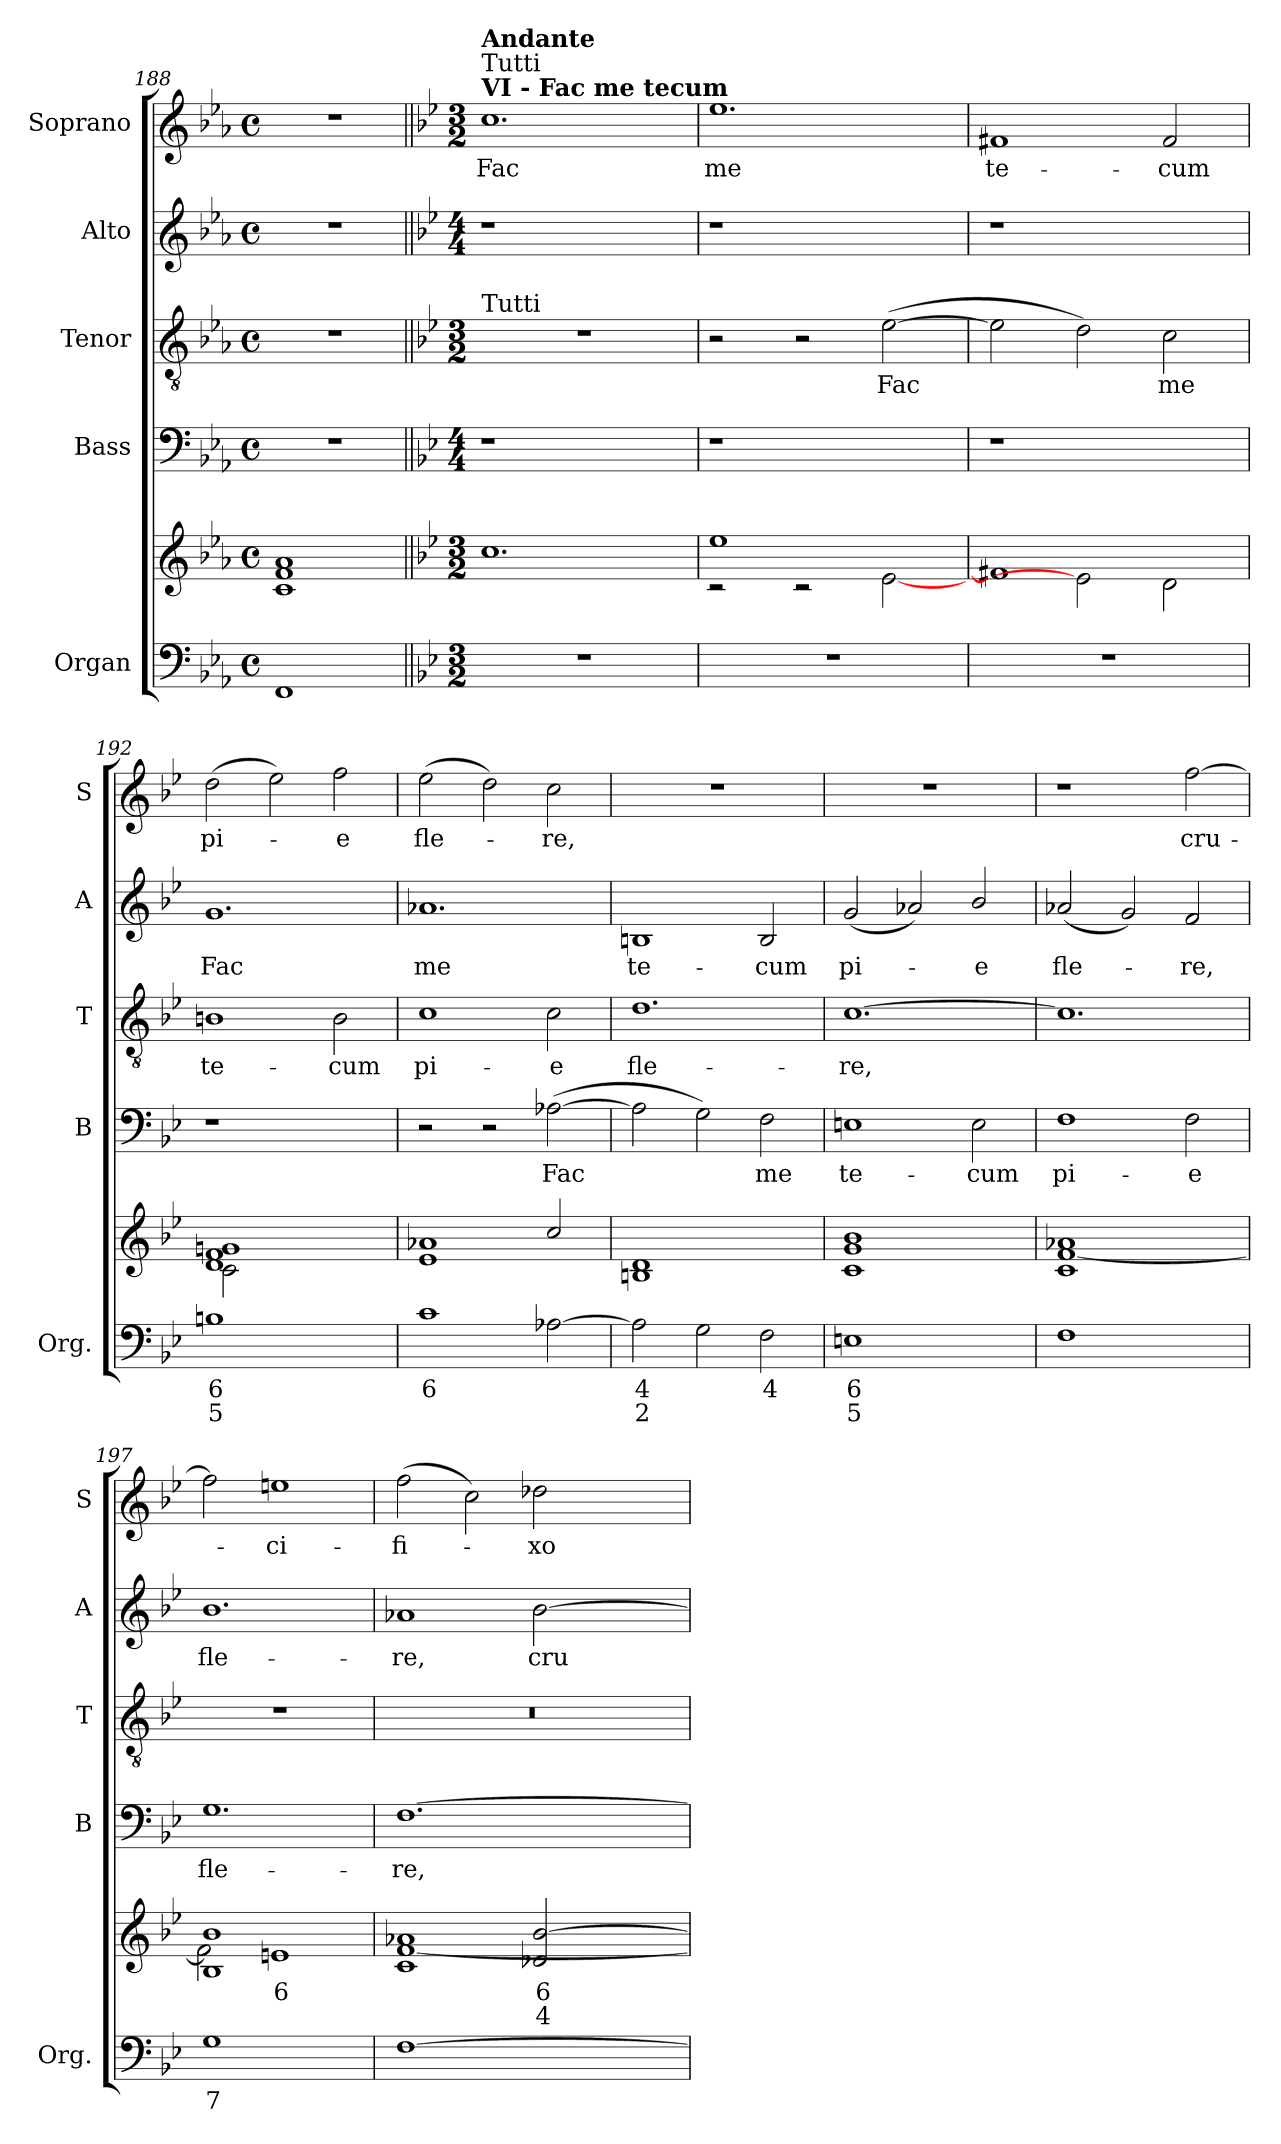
**kern	**text	**text	**kern	**text	**text	**kern	**text	**kern	**text	**kern	**text	**kern	**text
*part5	*part5	*part5	*part5	*part5	*part5	*part4	*part4	*part3	*part3	*part2	*part2	*part1	*part1
*staff6	*staff6	*staff6	*staff5	*staff5	*staff5	*staff4	*staff4	*staff3	*staff3	*staff2	*staff2	*staff1	*staff1
*I"Organ	*	*	*	*	*	*I"Bass	*	*I"Tenor	*	*I"Alto	*	*I"Soprano	*
*I'Org.	*	*	*	*	*	*I'B	*	*I'T	*	*I'A	*	*I'S	*
*clefF4	*	*	*clefG2	*	*	*clefF4	*	*clefGv2	*	*clefG2	*	*clefG2	*
*k[b-e-a-]	*	*	*k[b-e-a-]	*	*	*k[b-e-a-]	*	*k[b-e-a-]	*	*k[b-e-a-]	*	*k[b-e-a-]	*
*M4/4	*	*	*M4/4	*	*	*M4/4	*	*M4/4	*	*M4/4	*	*M4/4	*
*met(c)	*	*	*met(c)	*	*	*met(c)	*	*met(c)	*	*met(c)	*	*met(c)	*
=188	=188	=188	=188	=188	=188	=188	=188	=188	=188	=188	=188	=188	=188
1FF	.	.	1c 1f 1a-	.	.	1r	.	1r	.	1r	.	1r	.
!!LO:PB:g=z
=189||	=189||	=189||	=189||	=189||	=189||	=189||	=189||	=189||	=189||	=189||	=189||	=189||	=189||
*k[b-e-]	*	*	*k[b-e-]	*	*	*k[b-e-]	*	*k[b-e-]	*	*k[b-e-]	*	*k[b-e-]	*
*M3/2	*	*	*M3/2	*	*	*M4/4	*	*M3/2	*	*M4/4	*	*M3/2	*
!	!	!	!	!	!	!	!	!	!	!	!	!LO:TX:a:B:t=VI - Fac me tecum	!
!	!	!	!	!	!	!	!	!	!	!	!	!LO:TX:a:t=Tutti	!
!	!	!	!	!	!	!	!	!	!	!	!	!LO:TX:a:B:t=Andante	!
!	!	!	!	!	!	!	!	!LO:TX:a:t=Tutti	!	!	!	!	!
!	!	!	!LO:N:vis=1	!	!	!	!	!	!	!	!	!	!LO:LY:b
*	*	*	*^	*	*	*	*	*	*	*	*	*	*
1.r	.	.	1.cc	1.ryy	.	.	1r	.	1.r	.	1r	.	1.cc	Fac
.	.	.	.	.	.	.	2ryy	.	.	.	2ryy	.	.	.
=190	=190	=190	=190	=190	=190	=190	=190	=190	=190	=190	=190	=190	=190	=190
!	!	!	!LO:N:vis=1	!	!	!	!	!	!	!	!	!	!	!LO:LY:b
1.r	.	.	1.ee-	2r	.	.	1r	.	2r	.	1r	.	1.ee-	me
.	.	.	.	2r	.	.	.	.	2r	.	.	.	.	.
!	!	!	!	!	!	!	!	!	!	!LO:LY:b	!	!	!	!
.	.	.	.	[2e-	.	.	2ryy	.	([2e-\	Fac	2ryy	.	.	.
=191	=191	=191	=191	=191	=191	=191	=191	=191	=191	=191	=191	=191	=191	=191
!	!	!	!LO:N:vis=1	!	!	!	!	!	!	!	!	!	!	!LO:LY:b
1.r	.	.	1.f#X]	2ryy	.	.	1r	.	2e-\]	.	1r	.	1f#X	te-
.	.	.	.	2e-]	.	.	.	.	2d\)	.	.	.	.	.
!	!	!	!	!	!	!	!	!	!	!LO:LY:b	!	!	!	!LO:LY:b
.	.	.	.	2d	.	.	2ryy	.	2c\	me	2ryy	.	2f#/	-cum
=192	=192	=192	=192	=192	=192	=192	=192	=192	=192	=192	=192	=192	=192	=192
!LO:N:vis=1	!	!	!LO:N:vis=1	!	!	!	!	!	!	!LO:LY:b	!	!LO:LY:b	!	!LO:LY:b
1.Bn	6	5	1.d 1.f 1.gnj	2c	.	.	1r	.	1Bn	te-	1.g	Fac	(2dd\	pi-
.	.	.	.	1ryy	.	.	.	.	.	.	.	.	2ee-\)	.
!	!	!	!	!	!	!	!	!	!	!LO:LY:b	!	!	!	!LO:LY:b
.	.	.	.	.	.	.	2ryy	.	2B\	-cum	.	.	2ff\	-e
=193	=193	=193	=193	=193	=193	=193	=193	=193	=193	=193	=193	=193	=193	=193
!	!	!	!	!LO:N:vis=1	!	!	!	!	!	!LO:LY:b	!	!LO:LY:b	!	!LO:LY:b
1c	6	.	1a-X	1.e-	.	.	2r	.	1c	pi-	1.a-X	me	(2ee-\	fle-
.	.	.	.	.	.	.	2r	.	.	.	.	.	2dd\)	.
!	!	!	!	!	!	!	!	!LO:LY:b	!	!LO:LY:b	!	!	!	!LO:LY:b
[2A-X	.	.	2cc	.	.	.	([2A-X\	Fac	2c\	-e	.	.	2cc\	-re,
*	*	*	*v	*v	*	*	*	*	*	*	*	*	*	*
=194	=194	=194	=194	=194	=194	=194	=194	=194	=194	=194	=194	=194	=194
!	!	!	!LO:N:vis=1	!	!	!	!	!	!LO:LY:b	!	!LO:LY:b	!	!
2A-]	4	2	1.Bn 1.d	.	.	2A-\]	.	1.d	fle-	1Bn	te-	1.r	.
2G	.	.	.	.	.	2G\)	.	.	.	.	.	.	.
!	!	!	!	!	!	!	!LO:LY:b	!	!	!	!LO:LY:b	!	!
2F	4	.	.	.	.	2F\	me	.	.	2B/	-cum	.	.
!!LO:LB:g=z
=195	=195	=195	=195	=195	=195	=195	=195	=195	=195	=195	=195	=195	=195
!LO:N:vis=1	!	!	!LO:N:vis=1	!	!	!	!LO:LY:b	!	!LO:LY:b	!	!LO:LY:b	!	!
1.En	6	5	1.c 1.g 1.b-j	.	.	1En	te-	[1.c	-re,	(2g/	pi-	1.r	.
.	.	.	.	.	.	.	.	.	.	2a-X/)	.	.	.
!	!	!	!	!	!	!	!LO:LY:b	!	!	!	!LO:LY:b	!	!
.	.	.	.	.	.	2E\	-cum	.	.	2b-/	e	.	.
=196	=196	=196	=196	=196	=196	=196	=196	=196	=196	=196	=196	=196	=196
*	*	*	*^	*	*	*	*	*	*	*	*	*	*
!LO:N:vis=1	!	!	!LO:N:vis=1	!LO:N:vis=1	!	!	!	!LO:LY:b	!	!	!	!LO:LY:b	!	!
1.F	.	.	1.c 1.a-X	[1.f	.	.	1F	pi-	1.c]	.	(2a-X/	fle-	1r	.
.	.	.	.	.	.	.	.	.	.	.	2g/)	.	.	.
!	!	!	!	!	!	!	!	!LO:LY:b	!	!	!	!LO:LY:b	!	!LO:LY:b
.	.	.	.	.	.	.	2F\	-e	.	.	2f/	re,	[2ff\	cru-
=197	=197	=197	=197	=197	=197	=197	=197	=197	=197	=197	=197	=197	=197	=197
!LO:N:vis=1	!	!	!LO:N:vis=1	!	!	!	!	!LO:LY:b	!	!	!	!LO:LY:b	!	!
1.G	7	.	1.B- 1.b-	2f]	.	.	1.G	fle-	1.r	.	1.b-	fle-	2ff\]	.
!	!	!	!	!	!	!	!	!	!	!	!	!	!	!LO:LY:b
.	.	.	.	1en	6	.	.	.	.	.	.	.	1een	ci-
=198	=198	=198	=198	=198	=198	=198	=198	=198	=198	=198	=198	=198	=198	=198
!LO:N:vis=1	!	!	!	!LO:N:vis=1	!	!	!	!LO:LY:b	!	!	!	!LO:LY:b	!	!LO:LY:b
[1.F	.	.	1c 1a-X	[1.f	.	.	[1.F	-re,	1.r	.	1a-X	-re,	(2ff\	-fi-
.	.	.	.	.	.	.	.	.	.	.	.	.	2cc\)	.
!	!	!	!	!	!	!	!	!	!	!	!	!LO:LY:b	!	!LO:LY:b
.	.	.	2d-X [2b-	.	6	4	.	.	.	.	[2b-\	cru-	2dd-X\	xo
*	*	*	*v	*v	*	*	*	*	*	*	*	*	*	*
=	=	=	=	=	=	=	=	=	=	=	=	=	=
*-	*-	*-	*-	*-	*-	*-	*-	*-	*-	*-	*-	*-	*-
